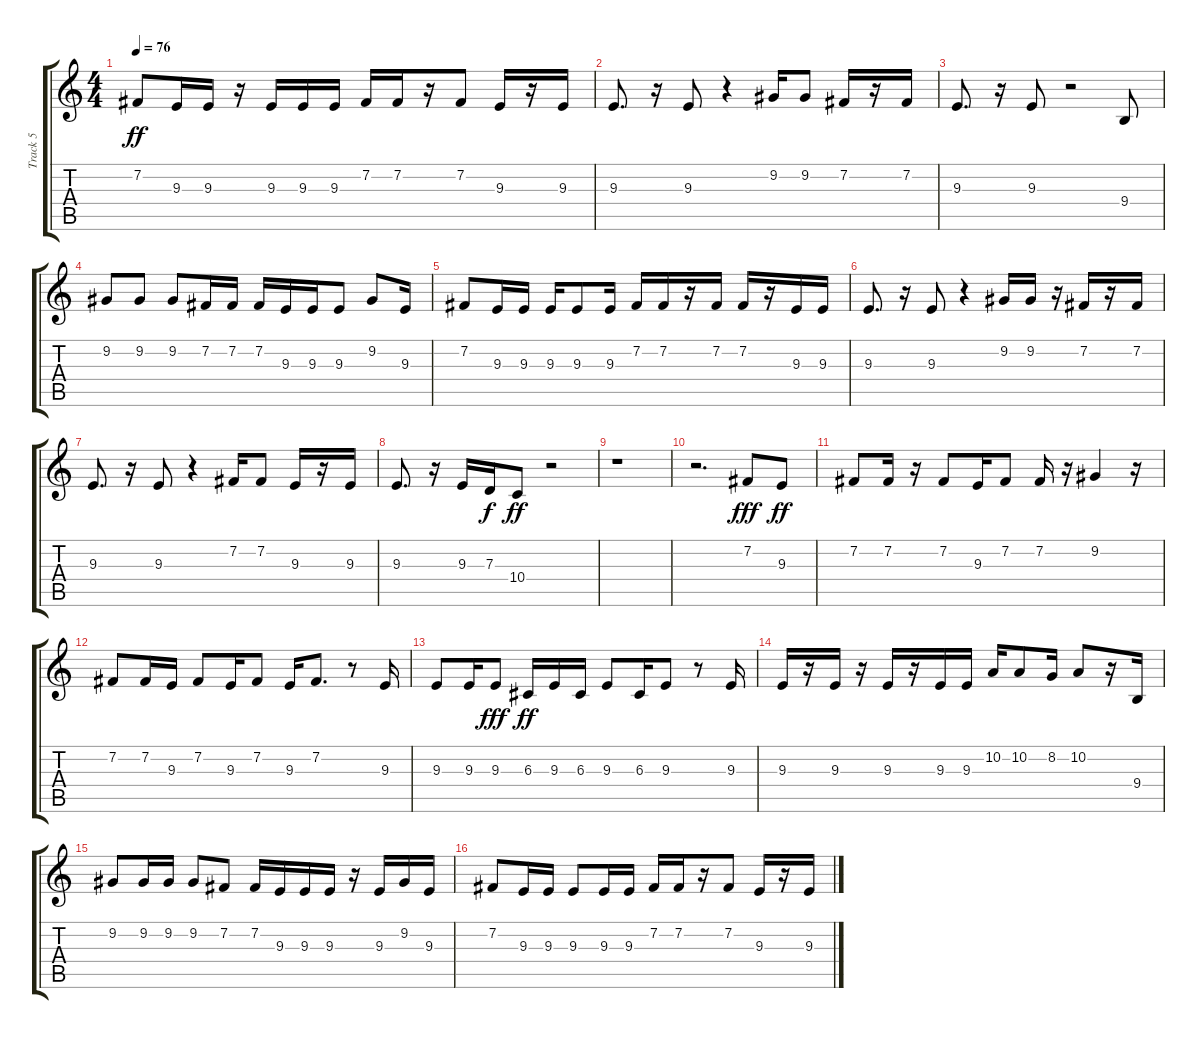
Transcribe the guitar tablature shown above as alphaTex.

\track ("Track 5" "Track 5") {instrument drawbarorgan}
\staff {score tabs}
\tuning (E4 B3 G3 D3 A2 E2) {hide}
\ts (4 4)
\tempo 76
\clef g2
\ks c
7.2.8{dy ff} 9.3.16 9.3.16 r.16 9.3.16 9.3.16 9.3.16 7.2.16 7.2.16 r.16 7.2.8 9.3.16 r.16 9.3.16 |
9.3.8{d} r.16 9.3.8 r.4 9.2.16 9.2.8 7.2.16 r.16 7.2.16 |
9.3.8{d} r.16 9.3.8 r.2 9.4.8 |
9.2.8 9.2.8 9.2.8 7.2.16 7.2.16 7.2.16 9.3.16 9.3.16 9.3.8 9.2.8 9.3.16 |
7.2.8 9.3.16 9.3.16 9.3.16 9.3.8 9.3.16 7.2.16 7.2.16 r.16 7.2.16 7.2.16 r.16 9.3.16 9.3.16 |
9.3.8{d} r.16 9.3.8 r.4 9.2.16 9.2.16 r.16 7.2.16 r.16 7.2.16 |
9.3.8{d} r.16 9.3.8 r.4 7.2.16 7.2.8 9.3.16 r.16 9.3.16 |
9.3.8{d} r.16 9.3.16 7.3.16{dy f} 10.4.8{dy ff} r.2 |
r.1 |
r.2{d} 7.2.8{dy fff} 9.3.8{dy ff} |
7.2.8 7.2.16 r.16 7.2.8 9.3.16 7.2.8 7.2.16 r.16 9.2.4 r.16 |
7.2.8 7.2.16 9.3.16 7.2.8 9.3.16 7.2.8 9.3.16 7.2.8{d} r.8 9.3.16 |
9.3.8 9.3.16 9.3.8{dy fff} 6.3.16{dy ff} 9.3.16 6.3.16 9.3.8 6.3.16 9.3.8 r.8 9.3.16 |
9.3.16 r.16 9.3.16 r.16 9.3.16 r.16 9.3.16 9.3.16 10.2.16 10.2.8 8.2.16 10.2.8 r.16 9.4.16 |
9.2.8 9.2.16 9.2.16 9.2.8 7.2.8 7.2.16 9.3.16 9.3.16 9.3.16 r.16 9.3.16 9.2.16 9.3.16 |
7.2.8 9.3.16 9.3.16 9.3.8 9.3.16 9.3.16 7.2.16 7.2.16 r.16 7.2.8 9.3.16 r.16 9.3.16
